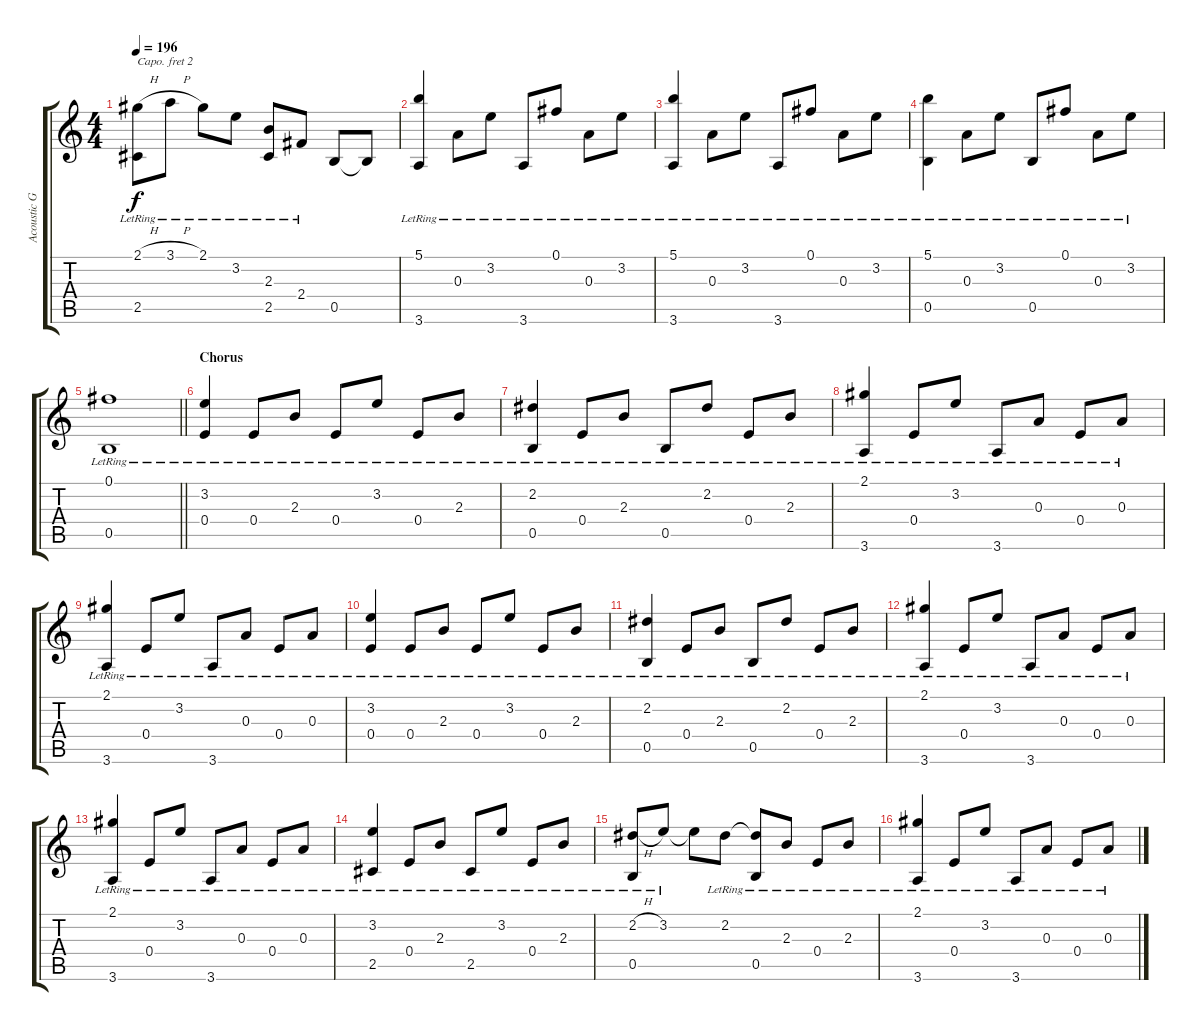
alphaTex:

\track ("Acoustic Guitar  1" "Acoustic G") {instrument acousticguitarsteel}
\staff {score tabs}
\capo 2
\tuning (E4 B3 G3 D3 A2 E2) {hide}
\ts (4 4)
\tempo 196
\clef g2
\ks c
(2.1{h lr} 2.5{lr}).8{dy f} 3.1{h lr}.8 2.1{lr}.8 3.2{lr}.8 (2.3{lr} 2.5{lr}).8 2.4{lr}.8 0.5.8 0.5{t}.8 |
(5.1{lr} 3.6{lr}).4 0.3{lr}.8 3.2{lr}.8 3.6{lr}.8 0.1{lr}.8 0.3{lr}.8 3.2{lr}.8 |
(5.1{lr} 3.6{lr}).4 0.3{lr}.8 3.2{lr}.8 3.6{lr}.8 0.1{lr}.8 0.3{lr}.8 3.2{lr}.8 |
(5.1{lr} 0.5{lr}).4 0.3{lr}.8 3.2{lr}.8 0.5{lr}.8 0.1{lr}.8 0.3{lr}.8 3.2{lr}.8 |
\barLineRight lightlight
(0.1{lr} 0.5{lr}).1 |
\section ("" "Chorus")
(3.2{lr} 0.4{lr}).4 0.4{lr}.8 2.3{lr}.8 0.4{lr}.8 3.2{lr}.8 0.4{lr}.8 2.3{lr}.8 |
(2.2{lr} 0.5{lr}).4 0.4{lr}.8 2.3{lr}.8 0.5{lr}.8 2.2{lr}.8 0.4{lr}.8 2.3{lr}.8 |
(2.1{lr} 3.6{lr}).4 0.4{lr}.8 3.2{lr}.8 3.6{lr}.8 0.3{lr}.8 0.4{lr}.8 0.3{lr}.8 |
(2.1{lr} 3.6{lr}).4 0.4{lr}.8 3.2{lr}.8 3.6{lr}.8 0.3{lr}.8 0.4{lr}.8 0.3{lr}.8 |
(3.2{lr} 0.4{lr}).4 0.4{lr}.8 2.3{lr}.8 0.4{lr}.8 3.2{lr}.8 0.4{lr}.8 2.3{lr}.8 |
(2.2{lr} 0.5{lr}).4 0.4{lr}.8 2.3{lr}.8 0.5{lr}.8 2.2{lr}.8 0.4{lr}.8 2.3{lr}.8 |
(2.1{lr} 3.6{lr}).4 0.4{lr}.8 3.2{lr}.8 3.6{lr}.8 0.3{lr}.8 0.4{lr}.8 0.3{lr}.8 |
(2.1{lr} 3.6{lr}).4 0.4{lr}.8 3.2{lr}.8 3.6{lr}.8 0.3{lr}.8 0.4{lr}.8 0.3{lr}.8 |
(3.2{lr} 2.5{lr}).4 0.4{lr}.8 2.3{lr}.8 2.5{lr}.8 3.2{lr}.8 0.4{lr}.8 2.3{lr}.8 |
(2.2{h lr} 0.5{lr}).8 3.2{lr}.8 3.2{t}.8 2.2{lr}.8 (2.2{t} 0.5{lr}).8 2.3{lr}.8 0.4{lr}.8 2.3{lr}.8 |
(2.1{lr} 3.6{lr}).4 0.4{lr}.8 3.2{lr}.8 3.6{lr}.8 0.3{lr}.8 0.4{lr}.8 0.3{lr}.8
